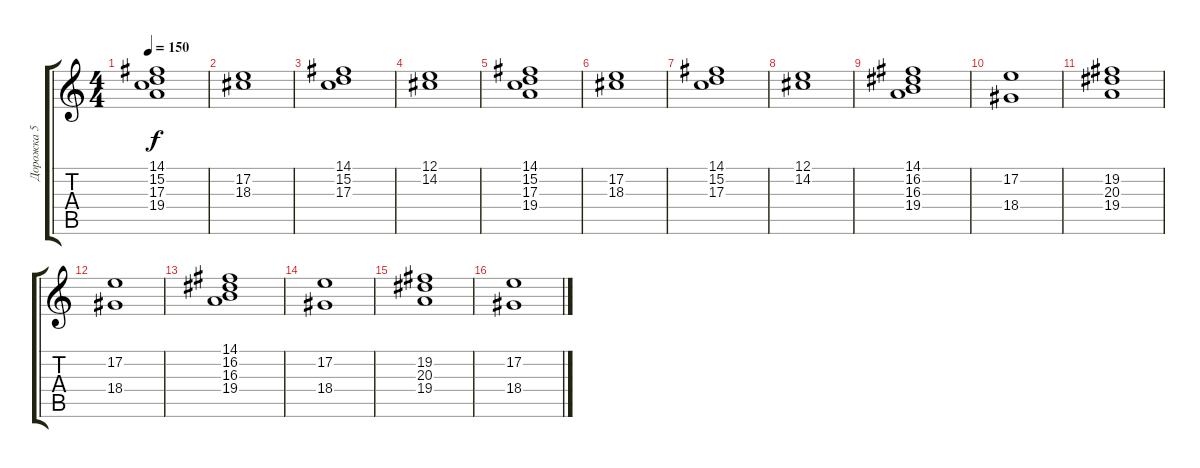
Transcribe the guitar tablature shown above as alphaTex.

\track ("Дорожка 5" "Дорожка 5") {instrument pad8sweep}
\staff {score tabs}
\tuning (E4 B3 G3 D3 A2 E2) {hide}
\ts (4 4)
\tempo 150
\clef g2
\ks c
(14.1 15.2 17.3 19.4).1{dy f} |
(17.2 18.3).1 |
(14.1 15.2 17.3).1 |
(12.1 14.2).1 |
(14.1 15.2 17.3 19.4).1 |
(17.2 18.3).1 |
(14.1 15.2 17.3).1 |
(12.1 14.2).1 |
(14.1 16.2 16.3 19.4).1 |
(17.2 18.4).1 |
(19.2 20.3 19.4).1 |
(17.2 18.4).1 |
(14.1 16.2 16.3 19.4).1 |
(17.2 18.4).1 |
(19.2 20.3 19.4).1 |
(17.2 18.4).1
